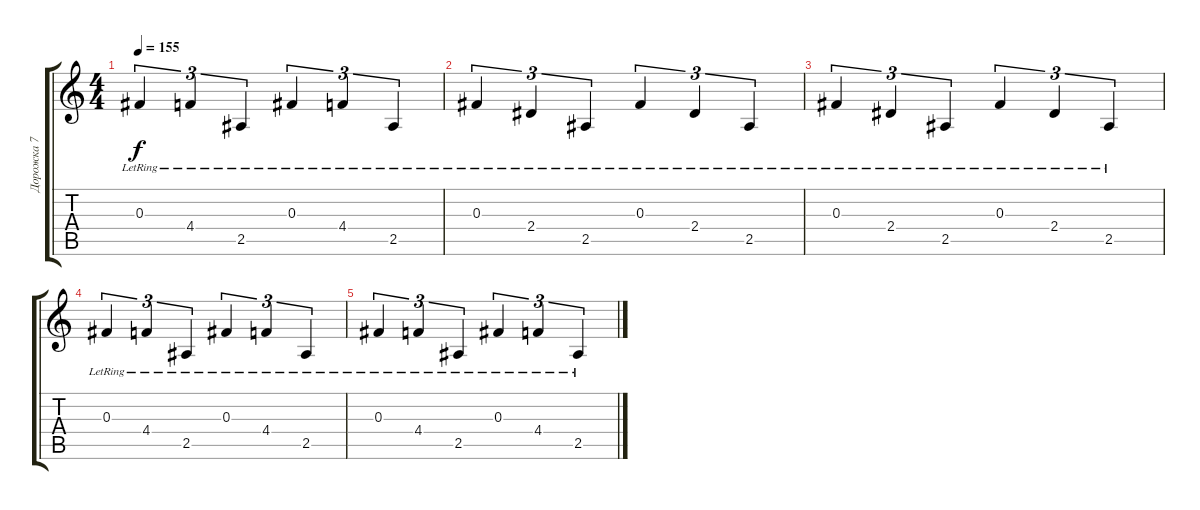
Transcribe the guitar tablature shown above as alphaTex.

\track ("Дорожка 7" "Дорожка 7") {instrument acousticguitarsteel}
\staff {score tabs}
\tuning (Eb4 Bb3 Gb3 Db3 Ab2 Eb2) {hide}
\ts (4 4)
\tempo 155
\clef g2
\ks c
0.3{lr}.4{tu (3 2) dy f} 4.4{lr}.4{tu (3 2)} 2.5{lr}.4{tu (3 2)} 0.3{lr}.4{tu (3 2)} 4.4{lr}.4{tu (3 2)} 2.5{lr}.4{tu (3 2)} |
0.3{lr}.4{tu (3 2)} 2.4{lr}.4{tu (3 2)} 2.5{lr}.4{tu (3 2)} 0.3{lr}.4{tu (3 2)} 2.4{lr}.4{tu (3 2)} 2.5{lr}.4{tu (3 2)} |
0.3{lr}.4{tu (3 2)} 2.4{lr}.4{tu (3 2)} 2.5{lr}.4{tu (3 2)} 0.3{lr}.4{tu (3 2)} 2.4{lr}.4{tu (3 2)} 2.5{lr}.4{tu (3 2)} |
0.3{lr}.4{tu (3 2)} 4.4{lr}.4{tu (3 2)} 2.5{lr}.4{tu (3 2)} 0.3{lr}.4{tu (3 2)} 4.4{lr}.4{tu (3 2)} 2.5{lr}.4{tu (3 2)} |
0.3{lr}.4{tu (3 2)} 4.4{lr}.4{tu (3 2)} 2.5{lr}.4{tu (3 2)} 0.3{lr}.4{tu (3 2)} 4.4{lr}.4{tu (3 2)} 2.5{lr}.4{tu (3 2)}
